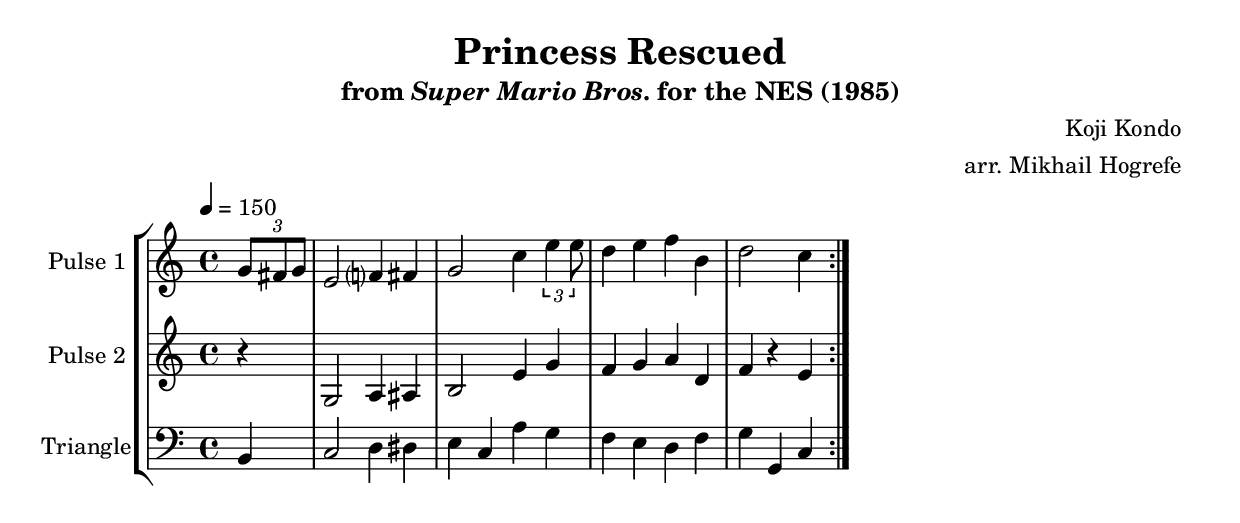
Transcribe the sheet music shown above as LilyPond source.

\version "2.20.0"

\book {
    \header {
        title = "Princess Rescued"
        subtitle = \markup { "from" {\italic "Super Mario Bros."} "for the NES (1985)" }
        composer = "Koji Kondo"
        arranger = "arr. Mikhail Hogrefe"
    }

    \score {
        {
            \new StaffGroup <<
                \new Staff \relative c'' {
                    \set Staff.instrumentName = "Pulse 1"
                    \set Staff.shortInstrumentName = "P.1"
\accidentalStyle modern-cautionary
\tempo 4 = 150
                    \repeat volta 2 {
\partial 4 \tuplet 3/2 { g8 fis g } |
e2 f4 fis |
g2 c4 \tuplet 3/2 { e4 e8 } |
d4 e f b, |
d2 c4
                    }
                }

                \new Staff \relative c' {
                    \set Staff.instrumentName = "Pulse 2"
                    \set Staff.shortInstrumentName = "P.2"
\accidentalStyle modern-cautionary
r4 |
g2 a4 ais |
b2 e4 g |
f4 g a d, |
f4 r e
                }

                \new Staff \relative c {
                    \set Staff.instrumentName = "Triangle"
                    \set Staff.shortInstrumentName = "T."
\accidentalStyle modern-cautionary
\clef bass
b4
c2 d4 dis |
e4 c a' g |
f4 e d f |
g4 g, c
                }
            >>
        }
        \layout {
            \context {
                \Staff
                \RemoveEmptyStaves
            }
            \context {
                \DrumStaff
                \RemoveEmptyStaves
            }
        }
    }
}
